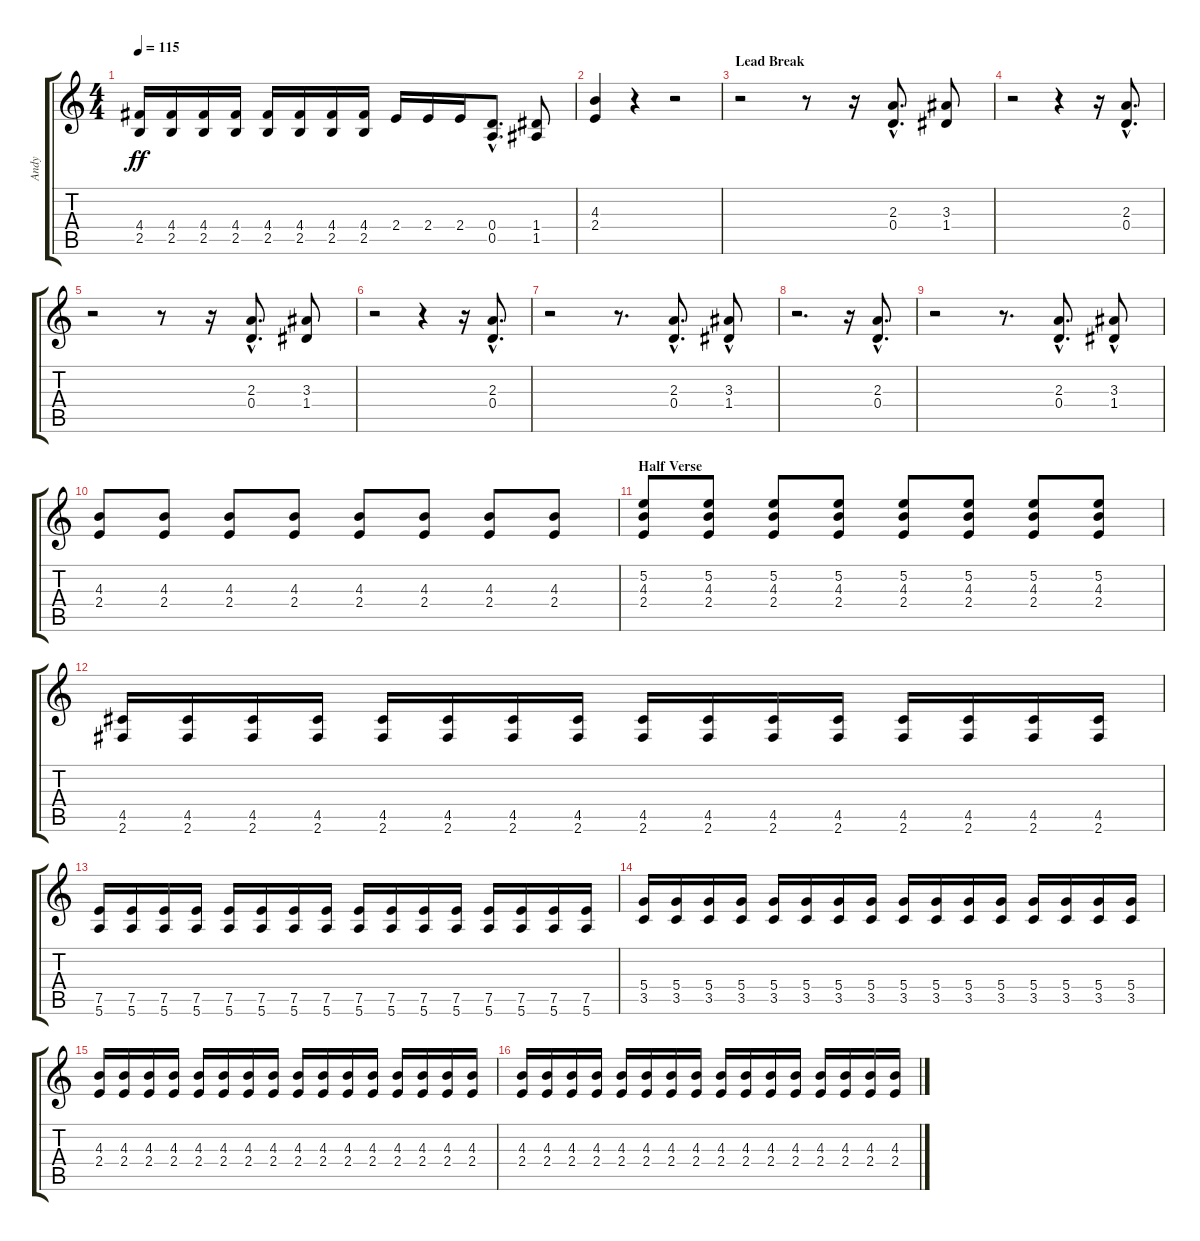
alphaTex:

\track ("Andy" "Andy") {instrument overdrivenguitar}
\staff {score tabs}
\tuning (E4 B3 G3 D3 A2 E2) {hide}
\ts (4 4)
\tempo 115
\clef g2
\ks c
(4.4 2.5).16{dy ff} (4.4 2.5).16 (4.4 2.5).16 (4.4 2.5).16 (4.4 2.5).16 (4.4 2.5).16 (4.4 2.5).16 (4.4 2.5).16 2.4.16 2.4.16 2.4.16 (0.4 0.5{hac}).8{d} (1.4 1.5).8 |
(4.3 2.4).4 r.4 r.2 |
\section ("" "Lead Break")
r.2 r.8 r.16 (2.3{hac} 0.4{hac}).8{d} (3.3 1.4).8 |
r.2 r.4 r.16 (2.3{hac} 0.4{hac}).8{d} |
r.2 r.8 r.16 (2.3{hac} 0.4{hac}).8{d} (3.3 1.4).8 |
r.2 r.4 r.16 (2.3{hac} 0.4{hac}).8{d} |
r.2 r.8{d} (2.3{hac} 0.4{hac}).8{d} (3.3{hac} 1.4).8 |
r.2{d} r.16 (2.3{hac} 0.4{hac}).8{d} |
r.2 r.8{d} (2.3{hac} 0.4{hac}).8{d} (3.3{hac} 1.4).8 |
(4.3 2.4).8 (4.3 2.4).8 (4.3 2.4).8 (4.3 2.4).8 (4.3 2.4).8 (4.3 2.4).8 (4.3 2.4).8 (4.3 2.4).8 |
\section ("" "Half Verse")
(5.2 4.3 2.4).8 (5.2 4.3 2.4).8 (5.2 4.3 2.4).8 (5.2 4.3 2.4).8 (5.2 4.3 2.4).8 (5.2 4.3 2.4).8 (5.2 4.3 2.4).8 (5.2 4.3 2.4).8 |
(4.5 2.6).16 (4.5 2.6).16 (4.5 2.6).16 (4.5 2.6).16 (4.5 2.6).16 (4.5 2.6).16 (4.5 2.6).16 (4.5 2.6).16 (4.5 2.6).16 (4.5 2.6).16 (4.5 2.6).16 (4.5 2.6).16 (4.5 2.6).16 (4.5 2.6).16 (4.5 2.6).16 (4.5 2.6).16 |
(7.5 5.6).16 (7.5 5.6).16 (7.5 5.6).16 (7.5 5.6).16 (7.5 5.6).16 (7.5 5.6).16 (7.5 5.6).16 (7.5 5.6).16 (7.5 5.6).16 (7.5 5.6).16 (7.5 5.6).16 (7.5 5.6).16 (7.5 5.6).16 (7.5 5.6).16 (7.5 5.6).16 (7.5 5.6).16 |
(5.4 3.5).16 (5.4 3.5).16 (5.4 3.5).16 (5.4 3.5).16 (5.4 3.5).16 (5.4 3.5).16 (5.4 3.5).16 (5.4 3.5).16 (5.4 3.5).16 (5.4 3.5).16 (5.4 3.5).16 (5.4 3.5).16 (5.4 3.5).16 (5.4 3.5).16 (5.4 3.5).16 (5.4 3.5).16 |
(4.3 2.4).16 (4.3 2.4).16 (4.3 2.4).16 (4.3 2.4).16 (4.3 2.4).16 (4.3 2.4).16 (4.3 2.4).16 (4.3 2.4).16 (4.3 2.4).16 (4.3 2.4).16 (4.3 2.4).16 (4.3 2.4).16 (4.3 2.4).16 (4.3 2.4).16 (4.3 2.4).16 (4.3 2.4).16 |
(4.3 2.4).16 (4.3 2.4).16 (4.3 2.4).16 (4.3 2.4).16 (4.3 2.4).16 (4.3 2.4).16 (4.3 2.4).16 (4.3 2.4).16 (4.3 2.4).16 (4.3 2.4).16 (4.3 2.4).16 (4.3 2.4).16 (4.3 2.4).16 (4.3 2.4).16 (4.3 2.4).16 (4.3 2.4).16
